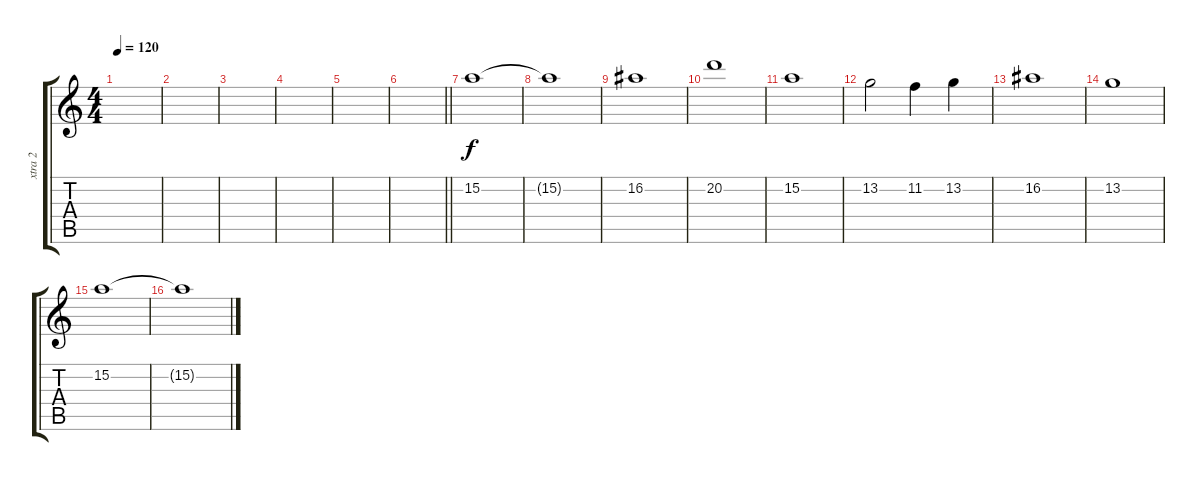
\track ("xtra 2" "xtra 2") {instrument distortionguitar}
\staff {score tabs}
\tuning (B3 Gb3 D3 A2 E2 B1) {hide}
\ts (4 4)
\tempo 120
\clef g2
\ks c
|
|
|
|
|
\barLineRight lightlight
|
\section ("" "")
15.2.1 |
15.2{t}.1 |
16.2.1 |
20.2.1 |
15.2.1 |
13.2.2 11.2.4 13.2.4 |
16.2.1 |
13.2.1 |
15.2.1 |
15.2{t}.1
